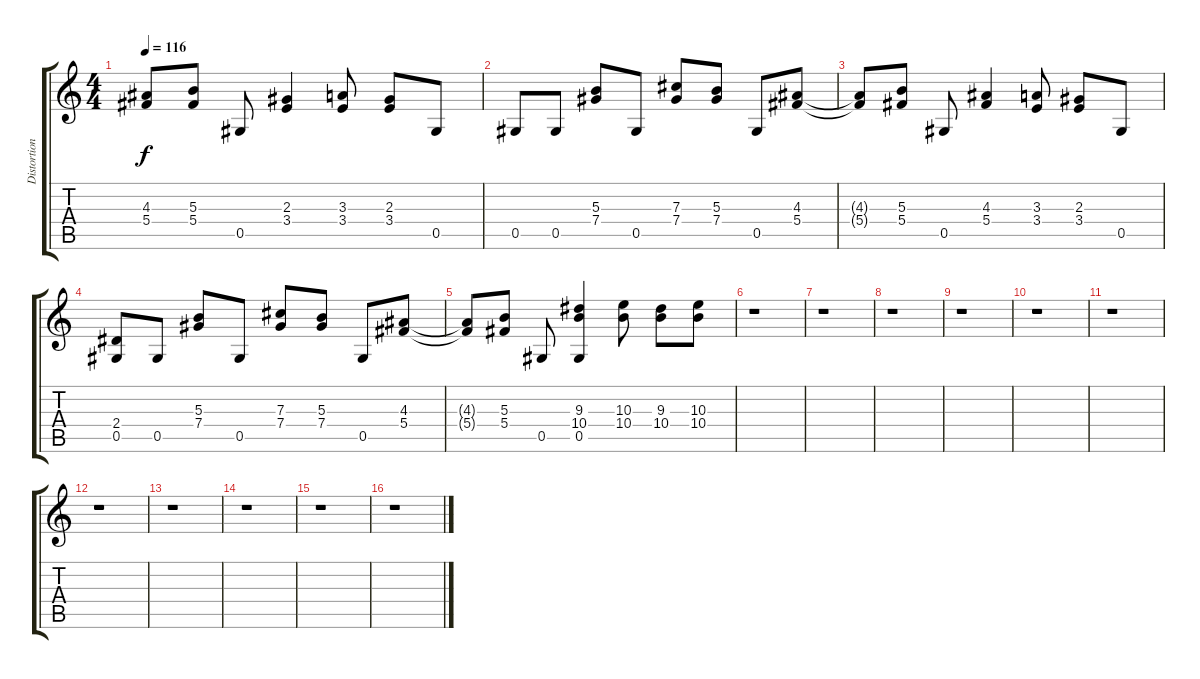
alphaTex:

\track ("Distortion Guitar 1" "Distortion") {instrument overdrivenguitar}
\staff {score tabs}
\tuning (Eb4 Bb3 Gb3 Db3 Ab2 Eb2) {hide}
\ts (4 4)
\tempo 116
\clef g2
\ks c
(4.3{t} 5.4{t}).8{dy f} (5.3 5.4).8 0.5.8 (2.3 3.4).4 (3.3 3.4).8 (2.3 3.4).8 0.5.8 |
0.5.8 0.5.8 (5.3 7.4).8 0.5.8 (7.3 7.4).8 (5.3 7.4).8 0.5.8 (4.3 5.4).8 |
(4.3{t} 5.4{t}).8 (5.3 5.4).8 0.5.8 (4.3 5.4).4 (3.3 3.4).8 (2.3 3.4).8 0.5.8 |
(2.4 0.5).8 0.5.8 (5.3 7.4).8 0.5.8 (7.3 7.4).8 (5.3 7.4).8 0.5.8 (4.3 5.4).8 |
(4.3{t} 5.4{t}).8 (5.3 5.4).8 0.5.8 (9.3 10.4 0.5).4 (10.3 10.4).8 (9.3 10.4).8 (10.3 10.4).8 |
r.1 |
r.1 |
r.1 |
r.1 |
r.1 |
r.1 |
r.1 |
r.1 |
r.1 |
r.1 |
r.1
